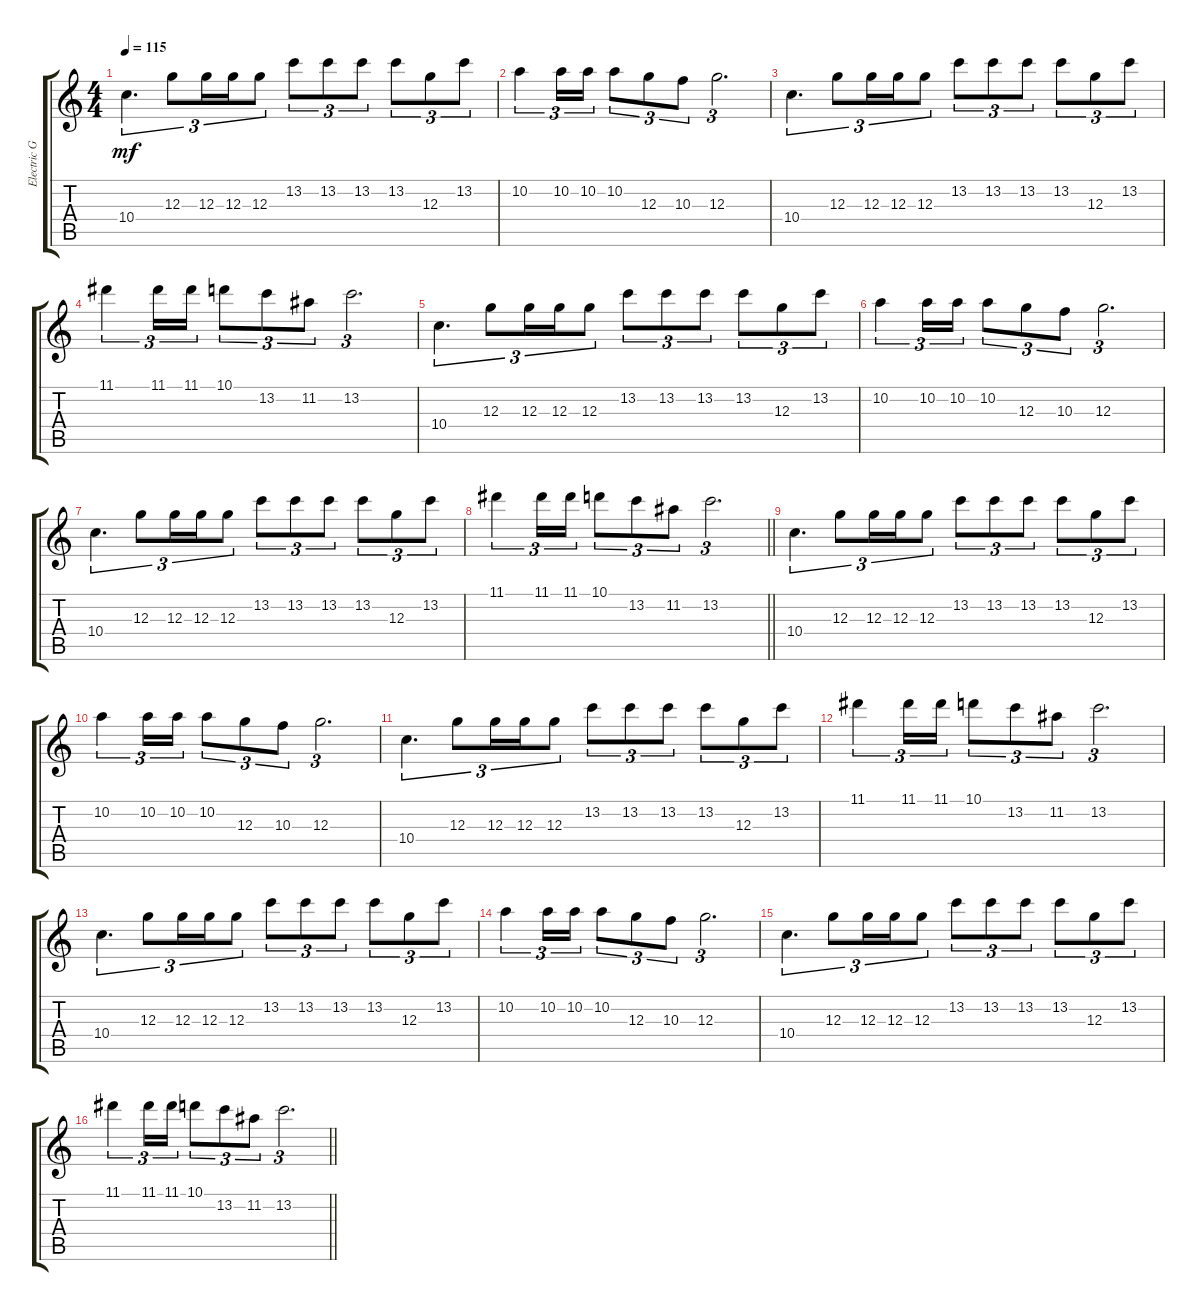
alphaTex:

\track ("Electric Guitar 1" "Electric G") {instrument distortionguitar}
\staff {score tabs}
\tuning (E4 B3 G3 D3 A2 E2) {hide}
\ts (4 4)
\tempo 115
\clef g2
\ks c
10.4.4{d tu (3 2) dy mf instrument distortionguitar} 12.3.8{tu (3 2)} 12.3.16{tu (3 2)} 12.3.16{tu (3 2)} 12.3.8{tu (3 2)} 13.2.8{tu (3 2)} 13.2.8{tu (3 2)} 13.2.8{tu (3 2)} 13.2.8{tu (3 2)} 12.3.8{tu (3 2)} 13.2.8{tu (3 2)} |
10.2.4{tu (3 2)} 10.2.16{tu (3 2)} 10.2.16{tu (3 2)} 10.2.8{tu (3 2)} 12.3.8{tu (3 2)} 10.3.8{tu (3 2)} 12.3.2{d tu (3 2)} |
10.4.4{d tu (3 2)} 12.3.8{tu (3 2)} 12.3.16{tu (3 2)} 12.3.16{tu (3 2)} 12.3.8{tu (3 2)} 13.2.8{tu (3 2)} 13.2.8{tu (3 2)} 13.2.8{tu (3 2)} 13.2.8{tu (3 2)} 12.3.8{tu (3 2)} 13.2.8{tu (3 2)} |
11.1.4{tu (3 2)} 11.1.16{tu (3 2)} 11.1.16{tu (3 2)} 10.1.8{tu (3 2)} 13.2.8{tu (3 2)} 11.2.8{tu (3 2)} 13.2.2{d tu (3 2)} |
10.4.4{d tu (3 2)} 12.3.8{tu (3 2)} 12.3.16{tu (3 2)} 12.3.16{tu (3 2)} 12.3.8{tu (3 2)} 13.2.8{tu (3 2)} 13.2.8{tu (3 2)} 13.2.8{tu (3 2)} 13.2.8{tu (3 2)} 12.3.8{tu (3 2)} 13.2.8{tu (3 2)} |
10.2.4{tu (3 2)} 10.2.16{tu (3 2)} 10.2.16{tu (3 2)} 10.2.8{tu (3 2)} 12.3.8{tu (3 2)} 10.3.8{tu (3 2)} 12.3.2{d tu (3 2)} |
10.4.4{d tu (3 2)} 12.3.8{tu (3 2)} 12.3.16{tu (3 2)} 12.3.16{tu (3 2)} 12.3.8{tu (3 2)} 13.2.8{tu (3 2)} 13.2.8{tu (3 2)} 13.2.8{tu (3 2)} 13.2.8{tu (3 2)} 12.3.8{tu (3 2)} 13.2.8{tu (3 2)} |
\barLineRight lightlight
11.1.4{tu (3 2)} 11.1.16{tu (3 2)} 11.1.16{tu (3 2)} 10.1.8{tu (3 2)} 13.2.8{tu (3 2)} 11.2.8{tu (3 2)} 13.2.2{d tu (3 2)} |
10.4.4{d tu (3 2)} 12.3.8{tu (3 2)} 12.3.16{tu (3 2)} 12.3.16{tu (3 2)} 12.3.8{tu (3 2)} 13.2.8{tu (3 2)} 13.2.8{tu (3 2)} 13.2.8{tu (3 2)} 13.2.8{tu (3 2)} 12.3.8{tu (3 2)} 13.2.8{tu (3 2)} |
10.2.4{tu (3 2)} 10.2.16{tu (3 2)} 10.2.16{tu (3 2)} 10.2.8{tu (3 2)} 12.3.8{tu (3 2)} 10.3.8{tu (3 2)} 12.3.2{d tu (3 2)} |
10.4.4{d tu (3 2)} 12.3.8{tu (3 2)} 12.3.16{tu (3 2)} 12.3.16{tu (3 2)} 12.3.8{tu (3 2)} 13.2.8{tu (3 2)} 13.2.8{tu (3 2)} 13.2.8{tu (3 2)} 13.2.8{tu (3 2)} 12.3.8{tu (3 2)} 13.2.8{tu (3 2)} |
11.1.4{tu (3 2)} 11.1.16{tu (3 2)} 11.1.16{tu (3 2)} 10.1.8{tu (3 2)} 13.2.8{tu (3 2)} 11.2.8{tu (3 2)} 13.2.2{d tu (3 2)} |
10.4.4{d tu (3 2)} 12.3.8{tu (3 2)} 12.3.16{tu (3 2)} 12.3.16{tu (3 2)} 12.3.8{tu (3 2)} 13.2.8{tu (3 2)} 13.2.8{tu (3 2)} 13.2.8{tu (3 2)} 13.2.8{tu (3 2)} 12.3.8{tu (3 2)} 13.2.8{tu (3 2)} |
10.2.4{tu (3 2)} 10.2.16{tu (3 2)} 10.2.16{tu (3 2)} 10.2.8{tu (3 2)} 12.3.8{tu (3 2)} 10.3.8{tu (3 2)} 12.3.2{d tu (3 2)} |
10.4.4{d tu (3 2)} 12.3.8{tu (3 2)} 12.3.16{tu (3 2)} 12.3.16{tu (3 2)} 12.3.8{tu (3 2)} 13.2.8{tu (3 2)} 13.2.8{tu (3 2)} 13.2.8{tu (3 2)} 13.2.8{tu (3 2)} 12.3.8{tu (3 2)} 13.2.8{tu (3 2)} |
\barLineRight lightlight
11.1.4{tu (3 2)} 11.1.16{tu (3 2)} 11.1.16{tu (3 2)} 10.1.8{tu (3 2)} 13.2.8{tu (3 2)} 11.2.8{tu (3 2)} 13.2.2{d tu (3 2)}
